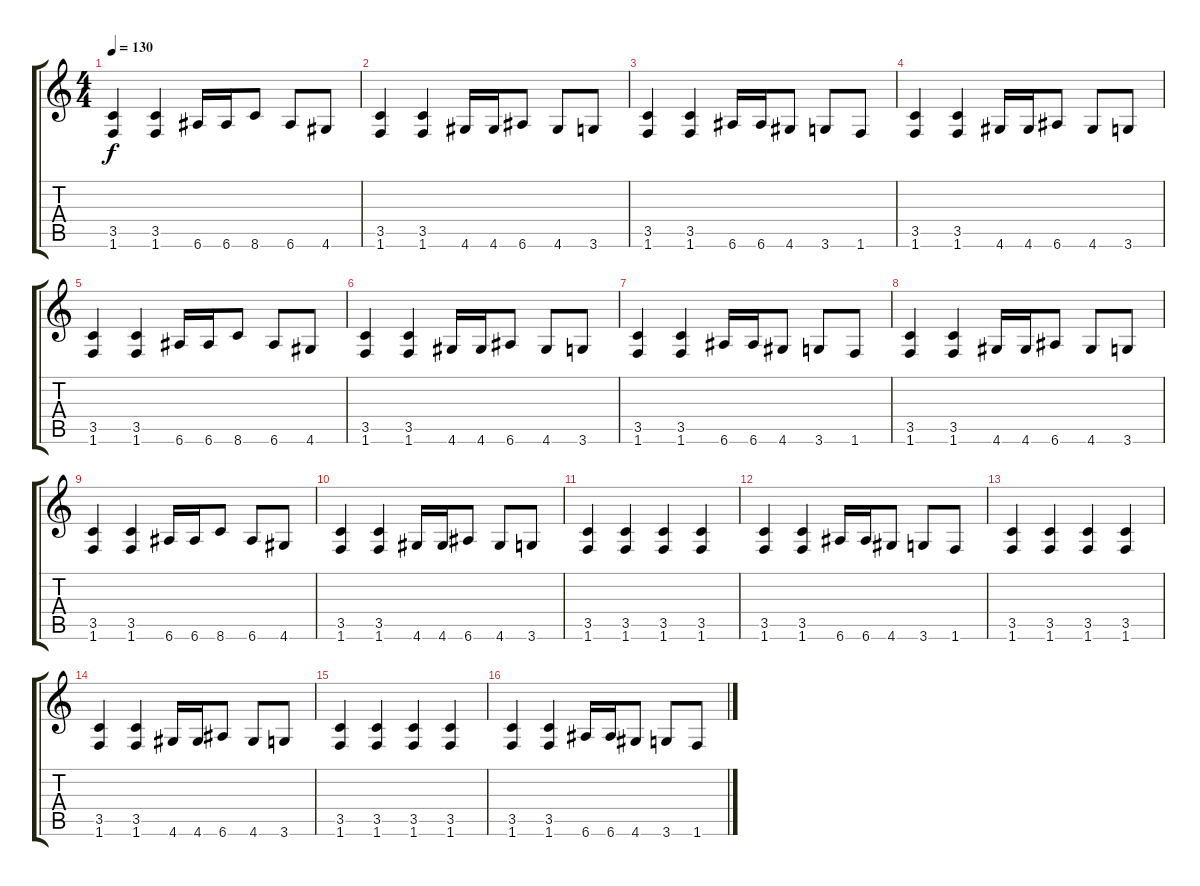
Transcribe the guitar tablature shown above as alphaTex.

\track "" {instrument distortionguitar}
\staff {score tabs}
\tuning (E4 B3 G3 D3 A2 E2) {hide}
\ts (4 4)
\tempo 130
\clef g2
\ks c
(3.5 1.6).4{dy f} (3.5 1.6).4 6.6.16 6.6.16 8.6.8 6.6.8 4.6.8 |
(3.5 1.6).4 (3.5 1.6).4 4.6.16 4.6.16 6.6.8 4.6.8 3.6.8 |
(3.5 1.6).4 (3.5 1.6).4 6.6.16 6.6.16 4.6.8 3.6.8 1.6.8 |
(3.5 1.6).4 (3.5 1.6).4 4.6.16 4.6.16 6.6.8 4.6.8 3.6.8 |
(3.5 1.6).4 (3.5 1.6).4 6.6.16 6.6.16 8.6.8 6.6.8 4.6.8 |
(3.5 1.6).4 (3.5 1.6).4 4.6.16 4.6.16 6.6.8 4.6.8 3.6.8 |
(3.5 1.6).4 (3.5 1.6).4 6.6.16 6.6.16 4.6.8 3.6.8 1.6.8 |
(3.5 1.6).4 (3.5 1.6).4 4.6.16 4.6.16 6.6.8 4.6.8 3.6.8 |
(3.5 1.6).4 (3.5 1.6).4 6.6.16 6.6.16 8.6.8 6.6.8 4.6.8 |
(3.5 1.6).4 (3.5 1.6).4 4.6.16 4.6.16 6.6.8 4.6.8 3.6.8 |
(3.5 1.6).4 (3.5 1.6).4 (3.5 1.6).4 (3.5 1.6).4 |
(3.5 1.6).4 (3.5 1.6).4 6.6.16 6.6.16 4.6.8 3.6.8 1.6.8 |
(3.5 1.6).4 (3.5 1.6).4 (3.5 1.6).4 (3.5 1.6).4 |
(3.5 1.6).4 (3.5 1.6).4 4.6.16 4.6.16 6.6.8 4.6.8 3.6.8 |
(3.5 1.6).4 (3.5 1.6).4 (3.5 1.6).4 (3.5 1.6).4 |
(3.5 1.6).4 (3.5 1.6).4 6.6.16 6.6.16 4.6.8 3.6.8 1.6.8
